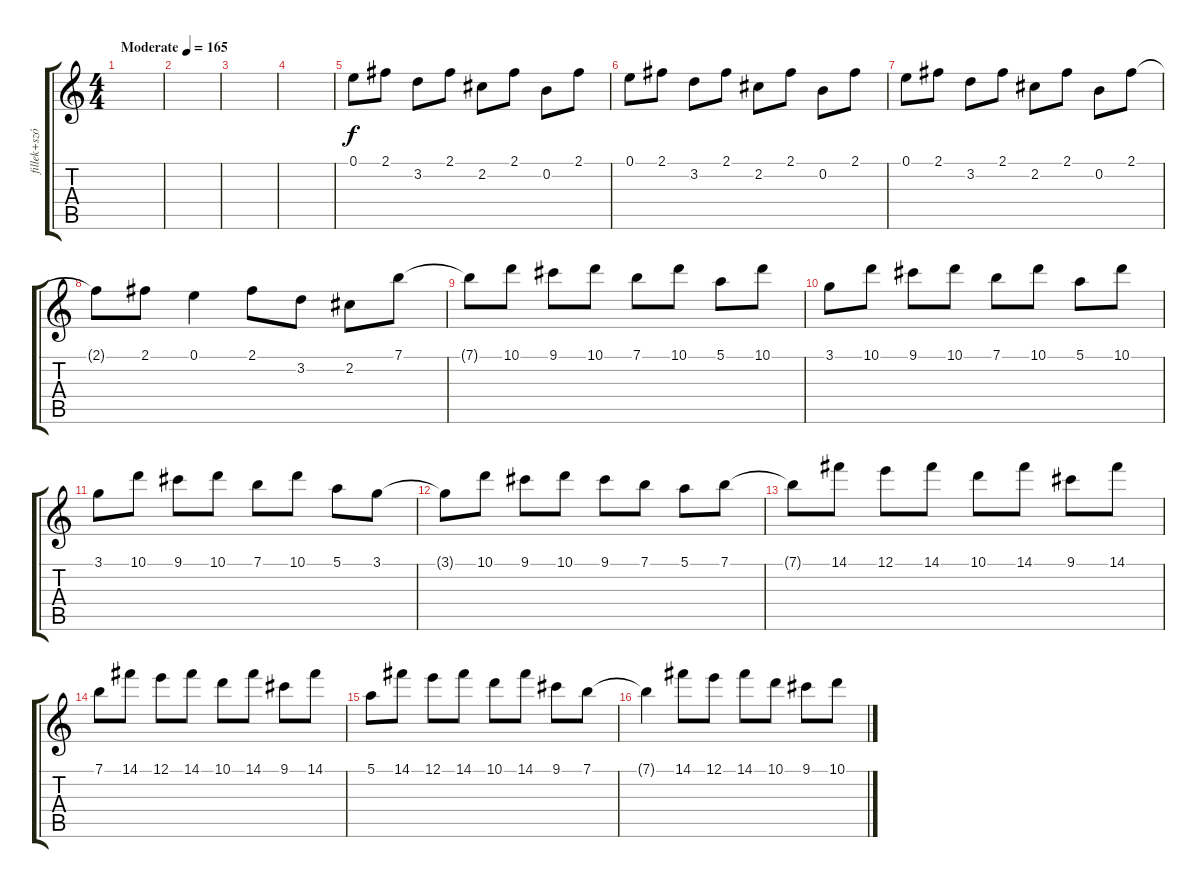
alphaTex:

\track ("fillek+szóló" "fillek+szó") {instrument distortionguitar}
\staff {score tabs}
\tuning (E4 B3 G3 D3 A2 E2) {hide}
\ts (4 4)
\tempo (165 "Moderate")
\clef g2
\ks c
|
|
|
|
0.1.8 2.1.8 3.2.8 2.1.8 2.2.8 2.1.8 0.2.8 2.1.8 |
0.1.8 2.1.8 3.2.8 2.1.8 2.2.8 2.1.8 0.2.8 2.1.8 |
0.1.8 2.1.8 3.2.8 2.1.8 2.2.8 2.1.8 0.2.8 2.1.8 |
2.1{t}.8 2.1.8 0.1.4 2.1.8 3.2.8 2.2.8 7.1.8 |
7.1{t}.8 10.1.8 9.1.8 10.1.8 7.1.8 10.1.8 5.1.8 10.1.8 |
3.1.8 10.1.8 9.1.8 10.1.8 7.1.8 10.1.8 5.1.8 10.1.8 |
3.1.8 10.1.8 9.1.8 10.1.8 7.1.8 10.1.8 5.1.8 3.1.8 |
3.1{t}.8 10.1.8 9.1.8 10.1.8 9.1.8 7.1.8 5.1.8 7.1.8 |
7.1{t}.8 14.1.8 12.1.8 14.1.8 10.1.8 14.1.8 9.1.8 14.1.8 |
7.1.8 14.1.8 12.1.8 14.1.8 10.1.8 14.1.8 9.1.8 14.1.8 |
5.1.8 14.1.8 12.1.8 14.1.8 10.1.8 14.1.8 9.1.8 7.1.8 |
7.1{t}.4 14.1.8 12.1.8 14.1.8 10.1.8 9.1.8 10.1.8
